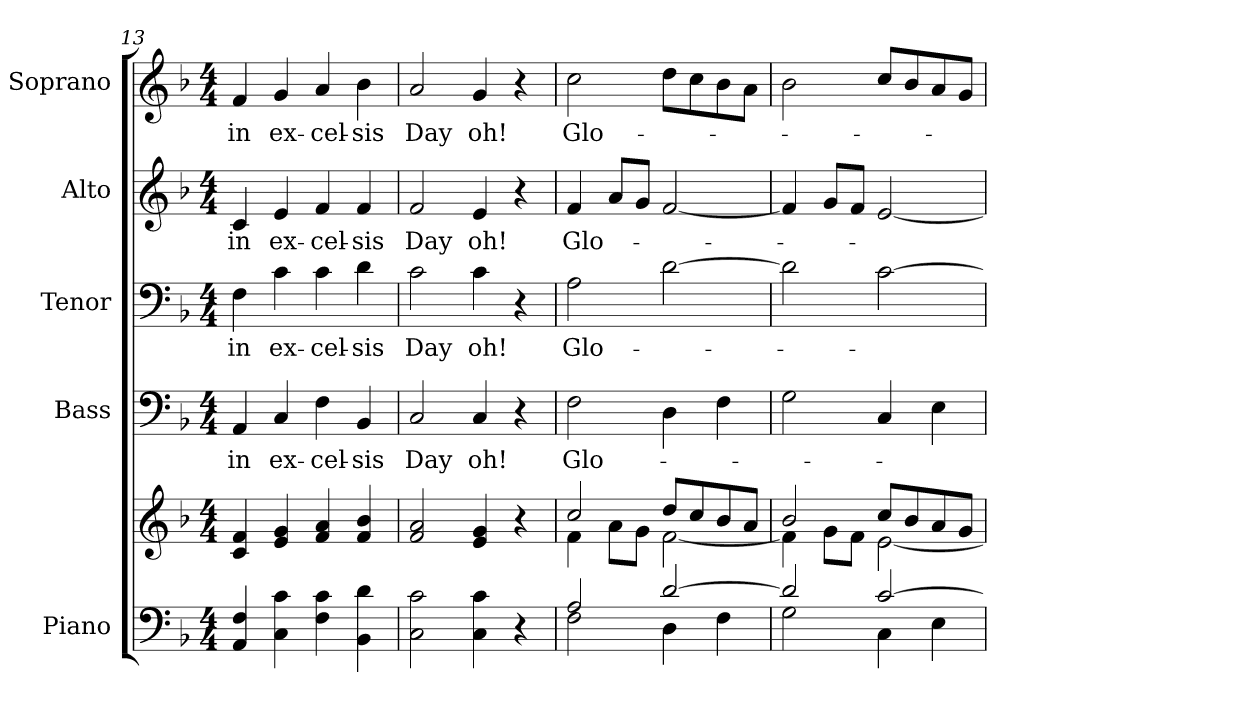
**kern	**kern	**kern	**text	**kern	**text	**kern	**text	**kern	**text
*part5	*part5	*part4	*part4	*part3	*part3	*part2	*part2	*part1	*part1
*staff6	*staff5	*staff4	*staff4	*staff3	*staff3	*staff2	*staff2	*staff1	*staff1
*I"Piano	*	*I"Bass	*	*I"Tenor	*	*I"Alto	*	*I"Soprano	*
*I'Pno.	*	*I'B.	*	*I'T.	*	*I'A.	*	*I'S.	*
!!LO:PB:g=z
*clefF4	*clefG2	*clefF4	*	*clefF4	*	*clefG2	*	*clefG2	*
*k[b-]	*k[b-]	*k[b-]	*	*k[b-]	*	*k[b-]	*	*k[b-]	*
*F:	*F:	*F:	*	*F:	*	*F:	*	*F:	*
*M4/4	*M4/4	*M4/4	*	*M4/4	*	*M4/4	*	*M4/4	*
=13	=13	=13	=13	=13	=13	=13	=13	=13	=13
!	!	!	!LO:LY:b:color=#000000	!	!	!	!	!	!
!	!	!	!	!	!LO:LY:b:color=#000000	!	!	!	!
!	!	!	!	!	!	!	!LO:LY:b:color=#000000	!	!
!	!	!	!	!	!	!	!	!	!LO:LY:b:color=#000000
4AAi/ 4Fi	4ci/ 4fi	4AAi/	in	4Fi\	in	4ci/	in	4fi/	in
!	!	!	!LO:LY:b:color=#000000	!	!	!	!	!	!
!	!	!	!	!	!LO:LY:b:color=#000000	!	!	!	!
!	!	!	!	!	!	!	!LO:LY:b:color=#000000	!	!
!	!	!	!	!	!	!	!	!	!LO:LY:b:color=#000000
4Ci\ 4ci	4ei/ 4gi	4Ci/	ex-	4ci\	ex-	4ei/	ex-	4gi/	ex-
!	!	!	!LO:LY:b:color=#000000	!	!	!	!	!	!
!	!	!	!	!	!LO:LY:b:color=#000000	!	!	!	!
!	!	!	!	!	!	!	!LO:LY:b:color=#000000	!	!
!	!	!	!	!	!	!	!	!	!LO:LY:b:color=#000000
4Fi\ 4ci	4fi/ 4ai	4Fi\	-cel-	4ci\	-cel-	4fi/	-cel-	4ai/	-cel-
!	!	!	!LO:LY:b:color=#000000	!	!	!	!	!	!
!	!	!	!	!	!LO:LY:b:color=#000000	!	!	!	!
!	!	!	!	!	!	!	!LO:LY:b:color=#000000	!	!
!	!	!	!	!	!	!	!	!	!LO:LY:b:color=#000000
4BB-i\ 4di	4fi/ 4b-i	4BB-i/	-sis	4di\	-sis	4fi/	-sis	4b-i\	-sis
=14	=14	=14	=14	=14	=14	=14	=14	=14	=14
!	!	!	!LO:LY:b:color=#000000	!	!	!	!	!	!
!	!	!	!	!	!LO:LY:b:color=#000000	!	!	!	!
!	!	!	!	!	!	!	!LO:LY:b:color=#000000	!	!
!	!	!	!	!	!	!	!	!	!LO:LY:b:color=#000000
2Ci\ 2ci	2fi/ 2ai	2Ci/	Day	2ci\	Day	2fi/	Day	2ai/	Day
!	!	!	!LO:LY:b:color=#000000	!	!	!	!	!	!
!	!	!	!	!	!LO:LY:b:color=#000000	!	!	!	!
!	!	!	!	!	!	!	!LO:LY:b:color=#000000	!	!
!	!	!	!	!	!	!	!	!	!LO:LY:b:color=#000000
4Ci\ 4ci	4ei/ 4gi	4Ci/	oh!	4ci\	oh!	4ei/	oh!	4gi/	oh!
4r	4r	4r	.	4r	.	4r	.	4r	.
!!LO:PB:g=z
=15	=15	=15	=15	=15	=15	=15	=15	=15	=15
*^	*^	*	*	*	*	*	*	*	*
!	!	!	!	!	!LO:LY:b:color=#000000	!	!	!	!	!	!
!	!	!	!	!	!	!	!LO:LY:b:color=#000000	!	!	!	!
!	!	!	!	!	!	!	!	!	!LO:LY:b:color=#000000	!	!
!	!	!	!	!	!	!	!	!	!	!	!LO:LY:b:color=#000000
2Ai/	2Fi\	2cci/	4fi\	2Fi\	Glo-	2Ai\	Glo-	4fi/	Glo-	2cci\	Glo-
.	.	.	8ai\L	.	.	.	.	8ai/L	.	.	.
.	.	.	8gi\J	.	.	.	.	8gi/J	.	.	.
[>2di/	4Di\	8ddi/L	[<2fi\	4Di\	.	[>2di\	.	[<2fi/	.	8ddi\L	.
.	.	8cci/	.	.	.	.	.	.	.	8cci\	.
.	4Fi\	8b-i/	.	4Fi\	.	.	.	.	.	8b-i\	.
.	.	8ai/J	.	.	.	.	.	.	.	8ai\J	.
=16	=16	=16	=16	=16	=16	=16	=16	=16	=16	=16	=16
2di/]	2Gi\	2b-i/	4fi\]	2Gi\	.	2di\]	.	4fi/]	.	2b-i\	.
.	.	.	8gi\L	.	.	.	.	8gi/L	.	.	.
.	.	.	8fi\J	.	.	.	.	8fi/J	.	.	.
[>2ci/	4Ci\	8cci/L	[<2ei\	4Ci/	.	[>2ci\	.	[<2ei/	.	8cci/L	.
.	.	8b-i/	.	.	.	.	.	.	.	8b-i/	.
.	4Ei\	8ai/	.	4Ei\	.	.	.	.	.	8ai/	.
.	.	8gi/J	.	.	.	.	.	.	.	8gi/J	.
*v	*v	*	*	*	*	*	*	*	*	*	*
*	*v	*v	*	*	*	*	*	*	*	*
=	=	=	=	=	=	=	=	=	=
*-	*-	*-	*-	*-	*-	*-	*-	*-	*-
